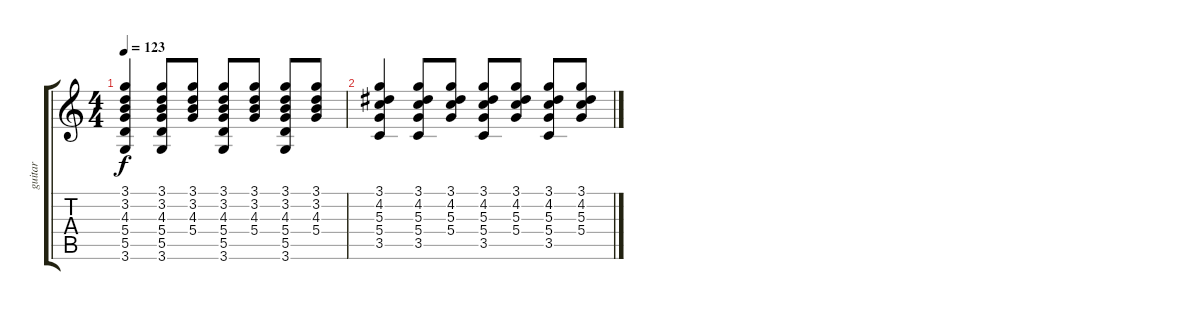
\track ("guitar" "guitar") {instrument acousticguitarsteel}
\staff {score tabs}
\tuning (E4 B3 G3 D3 A2 E2) {hide}
\ts (4 4)
\tempo 123
\clef g2
\ks c
(3.1 3.2 4.3 5.4 5.5 3.6).4{dy f volume 3} (3.1 3.2 4.3 5.4 5.5 3.6).8 (3.1 3.2 4.3 5.4).8 (3.1 3.2 4.3 5.4 5.5 3.6).8 (3.1 3.2 4.3 5.4).8 (3.1 3.2 4.3 5.4 5.5 3.6).8 (3.1 3.2 4.3 5.4).8 |
(3.1 4.2 5.3 5.4 3.5).4{volume 2} (3.1 4.2 5.3 5.4 3.5).8 (3.1 4.2 5.3 5.4).8 (3.1 4.2 5.3 5.4 3.5).8 (3.1 4.2 5.3 5.4).8 (3.1 4.2 5.3 5.4 3.5).8 (3.1 4.2 5.3 5.4).8
